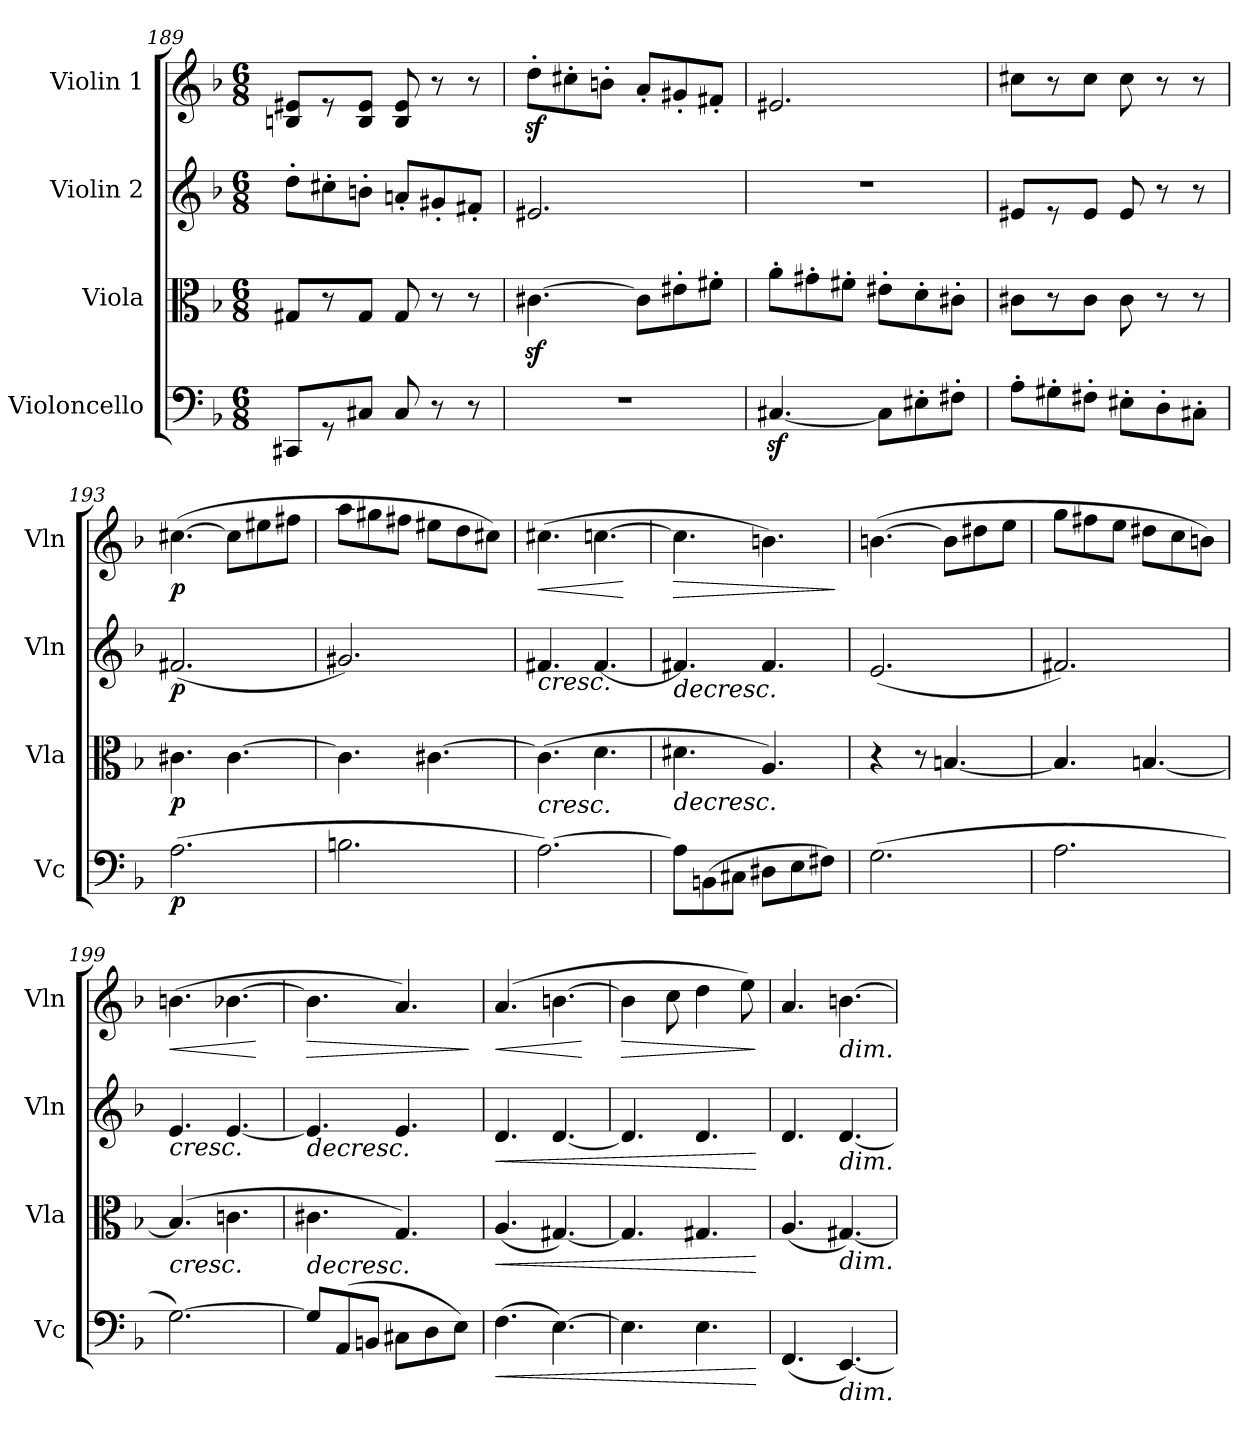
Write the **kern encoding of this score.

**kern	**dynam	**kern	**dynam	**kern	**dynam	**kern	**dynam
*part4	*part4	*part3	*part3	*part2	*part2	*part1	*part1
*staff4	*staff4	*staff3	*staff3	*staff2	*staff2	*staff1	*staff1
*I"Violoncello	*	*I"Viola	*	*I"Violin 2	*	*I"Violin 1	*
*I'Vc	*	*I'Vla	*	*I'Vln	*	*I'Vln	*
*clefF4	*	*clefC3	*	*clefG2	*	*clefG2	*
*k[b-]	*	*k[b-]	*	*k[b-]	*	*k[b-]	*
*M6/8	*	*M6/8	*	*M6/8	*	*M6/8	*
=189	=189	=189	=189	=189	=189	=189	=189
8CC#X/L	.	8G#X/L	.	8dd'\L	.	8Bn/ 8e#X/L	.
8r	.	8r	.	8cc#X'\	.	8r	.
8C#X/J	.	8G#/J	.	8bn'\J	.	8B/ 8e#/J	.
8C#/	.	8G#/	.	8an'/L	.	8B/ 8e#/	.
8r	.	8r	.	8g#X'/	.	8r	.
8r	.	8r	.	8f#X'/J	.	8r	.
=190	=190	=190	=190	=190	=190	=190	=190
2.r	.	[4.c#Xz<\	.	2.e#X/	.	8ddz<'\L	.
.	.	.	.	.	.	8cc#X'\	.
.	.	.	.	.	.	8bn'\J	.
.	.	8c#\L]	.	.	.	8a'/L	.
.	.	8e#X'\	.	.	.	8g#X'/	.
.	.	8f#X'\J	.	.	.	8f#X'/J	.
=191	=191	=191	=191	=191	=191	=191	=191
[4.C#Xz</	.	8a'\L	.	2.r	.	2.e#X/	.
.	.	8g#X'\	.	.	.	.	.
.	.	8f#X'\J	.	.	.	.	.
8C#\L]	.	8e#X'\L	.	.	.	.	.
8E#X'\	.	8d'\	.	.	.	.	.
8F#X'\J	.	8c#X'\J	.	.	.	.	.
=192	=192	=192	=192	=192	=192	=192	=192
8A'\L	.	8c#X\L	.	8e#X/L	.	8cc#X\L	.
8G#X'\	.	8r	.	8r	.	8r	.
8F#X'\J	.	8c#\J	.	8e#/J	.	8cc#\J	.
8E#X'\L	.	8c#\	.	8e#/	.	8cc#\	.
8D'\	.	8r	.	8r	.	8r	.
8C#X'\J	.	8r	.	8r	.	8r	.
=193	=193	=193	=193	=193	=193	=193	=193
!	!LO:DY:b	!	!LO:DY:b	!	!LO:DY:b	!	!LO:DY:b
(2.A\	p	4.c#X\	p	(2.f#X/	p	([4.cc#X\	p
.	.	[4.c#\	.	.	.	8cc#\L]	.
.	.	.	.	.	.	8ee#X\	.
.	.	.	.	.	.	8ff#X\J	.
!!LO:LB:g=z
=194	=194	=194	=194	=194	=194	=194	=194
2.Bn\	.	4.c#\]	.	2.g#X/)	.	8aa\L	.
.	.	.	.	.	.	8gg#X\	.
.	.	.	.	.	.	8ff#X\J	.
.	.	[4.c#X\	.	.	.	8ee#X\L	.
.	.	.	.	.	.	8dd\	.
.	.	.	.	.	.	8cc#X\J)	.
=195	=195	=195	=195	=195	=195	=195	=195
!	!	!	!LO:HP:b	!	!LO:HP:b	!	!LO:HP:b
[2.A\)	.	(4.c#\]	<	4.f#X/	<	(4.cc#X\	<
.	.	4.d\	.	[4.f#/	.	[4.ccn\	.
.	.	.	.	.	.	.	[
!!LO:PB:g=z
=196	=196	=196	=196	=196	=196	=196	=196
!	!	!	!LO:HP:b	!	!LO:HP:b	!	!LO:HP:b
8A\L]	.	4.d#X\	>	4.f#X/]	>	4.cc\]	>
(8BBn\	.	.	.	.	.	.	.
8C#X\J	.	.	.	.	.	.	.
8D#X\L	.	4.A/)	.	4.f#/	.	4.bn\)	.
8E\	.	.	.	.	.	.	.
8F#X\J)	.	.	.	.	.	.	.
.	.	.	[	.	[	.	]
=197	=197	=197	=197	=197	=197	=197	=197
(2.G\	.	4r	.	(2.e/	.	([4.bn\	.
.	.	8r	.	.	.	.	.
.	.	[4.Bn/	.	.	.	8b\L]	.
.	.	.	.	.	.	8dd#X\	.
.	.	.	.	.	.	8ee\J	.
=198	=198	=198	=198	=198	=198	=198	=198
2.A\	.	4.B/]	.	2.f#X/)	.	8gg\L	.
.	.	.	.	.	.	8ff#X\	.
.	.	.	.	.	.	8ee\J	.
.	.	[4.Bn/	.	.	.	8dd#X\L	.
.	.	.	.	.	.	8cc\	.
.	.	.	.	.	.	8bn\J)	.
=199	=199	=199	=199	=199	=199	=199	=199
!	!	!	!LO:HP:b	!	!LO:HP:b	!	!LO:HP:b
[2.G\)	.	(4.B/]	<	4.e/	<	(4.bn\	<
.	.	4.cn\	.	[4.e/	.	[4.b-X\	.
.	.	.	]	.	]	.	[
=200	=200	=200	=200	=200	=200	=200	=200
!	!	!	!LO:HP:b	!	!LO:HP:b	!	!LO:HP:b
8G/L]	.	4.c#X\	>	4.e/]	>	4.b-\]	>
(8AA/	.	.	.	.	.	.	.
8BBn/J	.	.	.	.	.	.	.
8C#X\L	.	4.G/)	.	4.e/	.	4.a/)	.
8D\	.	.	.	.	.	.	.
8E\J)	.	.	.	.	.	.	.
.	.	.	[	.	[	.	]
=201	=201	=201	=201	=201	=201	=201	=201
!	!LO:HP:b	!	!LO:HP:b	!	!LO:HP:b	!	!LO:HP:b
(4.F\	<	(4.A/	<	4.d/	<	(4.a/	<
[4.E\)	.	[4.G#X/)	.	[4.d/	.	[4.bn\	.
.	.	.	]	.	]	.	[
=202	=202	=202	=202	=202	=202	=202	=202
!	!	!	!	!	!	!	!LO:HP:b
4.E\]	.	4.G#/]	.	4.d/]	.	4b\]	>
.	.	.	.	.	.	8cc\	.
4.E\	.	4.G#X/	.	4.d/	.	4dd\	.
.	.	.	.	.	.	8ee\)	.
.	[	.	[	.	[	.	]
=203	=203	=203	=203	=203	=203	=203	=203
(4.FF/	.	(4.A/	.	4.d/	.	4.a/	.
!	!	!	!	!	!	!LO:TX:b:i:t=dim.	!
!	!	!	!	!LO:TX:b:i:t=dim.	!	!	!
!	!	!LO:TX:b:i:t=dim.	!	!	!	!	!
!LO:TX:b:i:t=dim.	!	!	!	!	!	!	!
[4.EE/)	.	[4.G#X/)	.	[4.d/	.	[4.bn\	.
=	=	=	=	=	=	=	=
*-	*-	*-	*-	*-	*-	*-	*-
